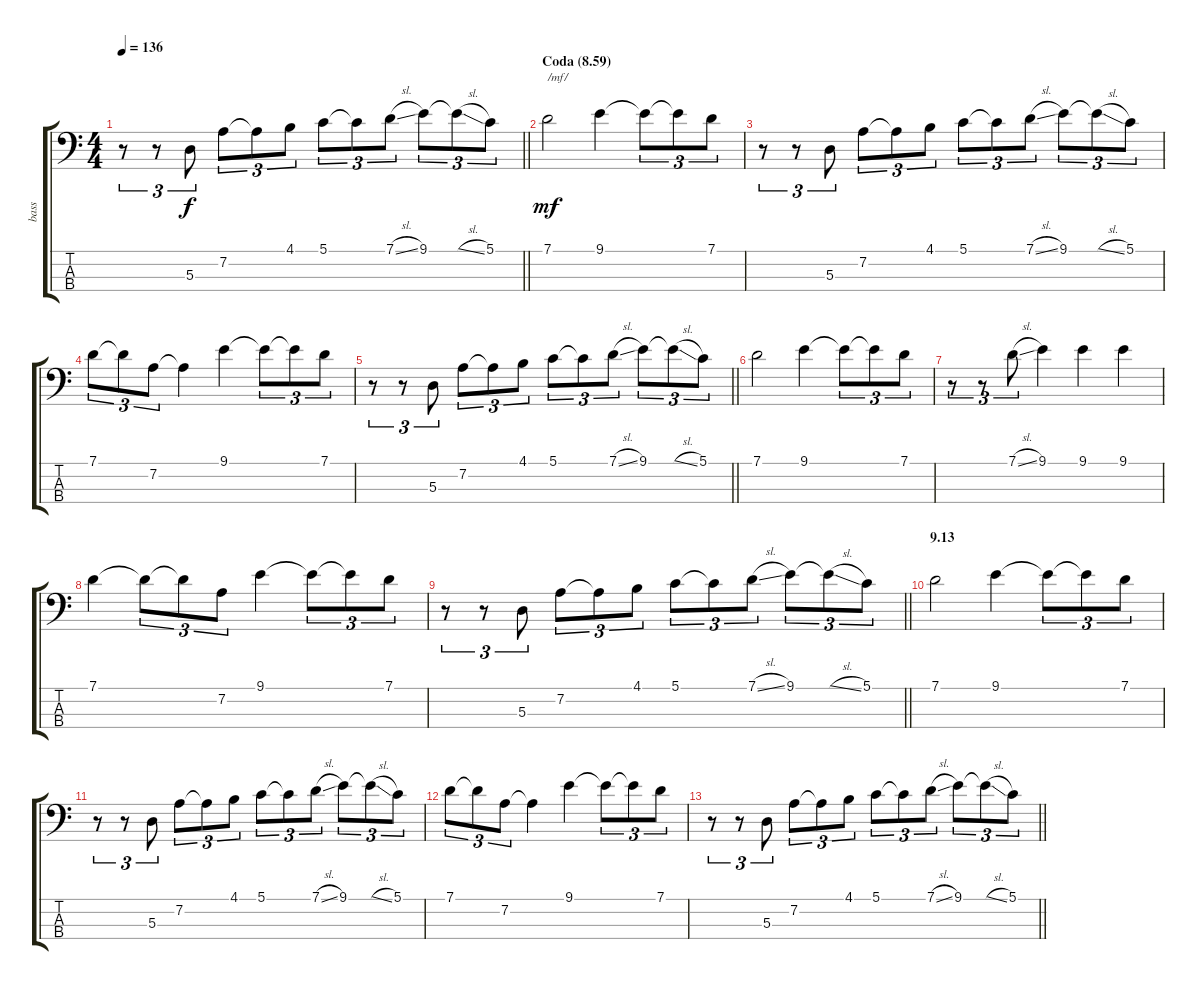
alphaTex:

\track ("bass" "bass") {instrument acousticbass}
\staff {score tabs}
\tuning (G2 D2 A1 E1) {hide}
\ts (4 4)
\tempo 136
\clef f4
\barLineRight lightlight
\ks c
r.8{tu (3 2) dy f} r.8{tu (3 2)} 5.3.8{tu (3 2)} 7.2.8{tu (3 2)} 7.2{t}.8{tu (3 2)} 4.1.8{tu (3 2)} 5.1.8{tu (3 2)} 5.1{t}.8{tu (3 2)} 7.1{sl}.8{tu (3 2)} 9.1.8{tu (3 2)} 9.1{sl t}.8{tu (3 2)} 5.1.8{tu (3 2)} |
\section ("" "Coda (8.59)")
7.1.2{txt "/mf/" dy mf} 9.1.4 9.1{t}.8{tu (3 2)} 9.1{t}.8{tu (3 2)} 7.1.8{tu (3 2)} |
r.8{tu (3 2)} r.8{tu (3 2)} 5.3.8{tu (3 2)} 7.2.8{tu (3 2)} 7.2{t}.8{tu (3 2)} 4.1.8{tu (3 2)} 5.1.8{tu (3 2)} 5.1{t}.8{tu (3 2)} 7.1{sl}.8{tu (3 2)} 9.1.8{tu (3 2)} 9.1{sl t}.8{tu (3 2)} 5.1.8{tu (3 2)} |
7.1.8{tu (3 2)} 7.1{t}.8{tu (3 2)} 7.2.8{tu (3 2)} 7.2{t}.4 9.1.4 9.1{t}.8{tu (3 2)} 9.1{t}.8{tu (3 2)} 7.1.8{tu (3 2)} |
\barLineRight lightlight
r.8{tu (3 2)} r.8{tu (3 2)} 5.3.8{tu (3 2)} 7.2.8{tu (3 2)} 7.2{t}.8{tu (3 2)} 4.1.8{tu (3 2)} 5.1.8{tu (3 2)} 5.1{t}.8{tu (3 2)} 7.1{sl}.8{tu (3 2)} 9.1.8{tu (3 2)} 9.1{sl t}.8{tu (3 2)} 5.1.8{tu (3 2)} |
7.1.2 9.1.4 9.1{t}.8{tu (3 2)} 9.1{t}.8{tu (3 2)} 7.1.8{tu (3 2)} |
r.8{tu (3 2)} r.8{tu (3 2)} 7.1{sl}.8{tu (3 2)} 9.1.4 9.1.4 9.1.4 |
7.1.4 7.1{t}.8{tu (3 2)} 7.1{t}.8{tu (3 2)} 7.2.8{tu (3 2)} 9.1.4 9.1{t}.8{tu (3 2)} 9.1{t}.8{tu (3 2)} 7.1.8{tu (3 2)} |
\barLineRight lightlight
r.8{tu (3 2)} r.8{tu (3 2)} 5.3.8{tu (3 2)} 7.2.8{tu (3 2)} 7.2{t}.8{tu (3 2)} 4.1.8{tu (3 2)} 5.1.8{tu (3 2)} 5.1{t}.8{tu (3 2)} 7.1{sl}.8{tu (3 2)} 9.1.8{tu (3 2)} 9.1{sl t}.8{tu (3 2)} 5.1.8{tu (3 2)} |
\section ("" "9.13")
7.1.2 9.1.4 9.1{t}.8{tu (3 2)} 9.1{t}.8{tu (3 2)} 7.1.8{tu (3 2)} |
r.8{tu (3 2)} r.8{tu (3 2)} 5.3.8{tu (3 2)} 7.2.8{tu (3 2)} 7.2{t}.8{tu (3 2)} 4.1.8{tu (3 2)} 5.1.8{tu (3 2)} 5.1{t}.8{tu (3 2)} 7.1{sl}.8{tu (3 2)} 9.1.8{tu (3 2)} 9.1{sl t}.8{tu (3 2)} 5.1.8{tu (3 2)} |
7.1.8{tu (3 2)} 7.1{t}.8{tu (3 2)} 7.2.8{tu (3 2)} 7.2{t}.4 9.1.4 9.1{t}.8{tu (3 2)} 9.1{t}.8{tu (3 2)} 7.1.8{tu (3 2)} |
\barLineRight lightlight
r.8{tu (3 2)} r.8{tu (3 2)} 5.3.8{tu (3 2)} 7.2.8{tu (3 2)} 7.2{t}.8{tu (3 2)} 4.1.8{tu (3 2)} 5.1.8{tu (3 2)} 5.1{t}.8{tu (3 2)} 7.1{sl}.8{tu (3 2)} 9.1.8{tu (3 2)} 9.1{sl t}.8{tu (3 2)} 5.1.8{tu (3 2)}
